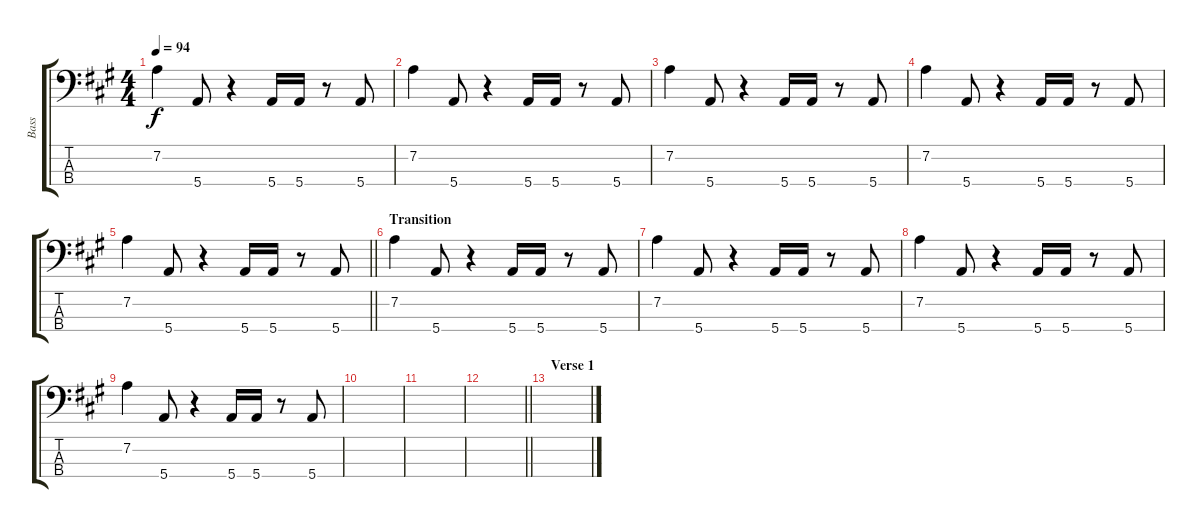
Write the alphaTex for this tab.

\track ("Bass" "Bass") {instrument electricbassfinger}
\staff {score tabs}
\tuning (G2 D2 A1 E1) {hide}
\ts (4 4)
\tempo 94
\clef f4
\ks a
7.2.4{dy f} 5.4.8 r.4 5.4.16 5.4.16 r.8 5.4.8 |
7.2.4 5.4.8 r.4 5.4.16 5.4.16 r.8 5.4.8 |
7.2.4 5.4.8 r.4 5.4.16 5.4.16 r.8 5.4.8 |
7.2.4 5.4.8 r.4 5.4.16 5.4.16 r.8 5.4.8 |
\barLineRight lightlight
7.2.4 5.4.8 r.4 5.4.16 5.4.16 r.8 5.4.8 |
\section ("" "Transition")
7.2.4 5.4.8 r.4 5.4.16 5.4.16 r.8 5.4.8 |
7.2.4 5.4.8 r.4 5.4.16 5.4.16 r.8 5.4.8 |
7.2.4 5.4.8 r.4 5.4.16 5.4.16 r.8 5.4.8 |
7.2.4 5.4.8 r.4 5.4.16 5.4.16 r.8 5.4.8 |
|
|
\barLineRight lightlight
|
\section ("" "Verse 1")
